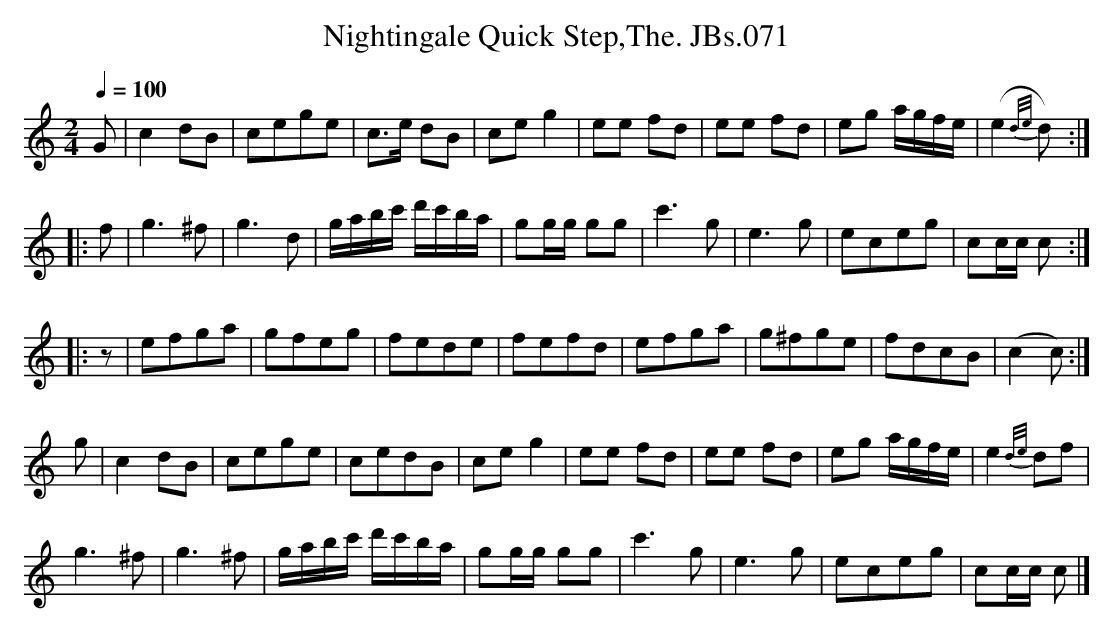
X:1
T:Nightingale Quick Step,The. JBs.071
M:2/4
L:1/8
Q:1/4=100
K:C major
G|c2dB|cege|c>e dB|ce g2|ee fd|ee fd|eg a/g/f/e/|(e2{d/e/}d):|!
|:f|g3^f|g3d|g/a/b/c'/ d'/c'/b/a/|gg/g/ gg|c'3g|e3 g|eceg|cc/c/ c:|!
|:z|efga|gfeg|fede|fefd|efga|g^fge|fdcB|(c2c):|!
g|c2dB|cege|cedB|ceg2|ee fd|ee fd|eg a/g/f/e/|e2{d/e/}df|!
g3^f|g3^f|g/a/b/c'/ d'/c'/b/a/|gg/g/ gg|c'3g|e3g|eceg|cc/c/ c|]
